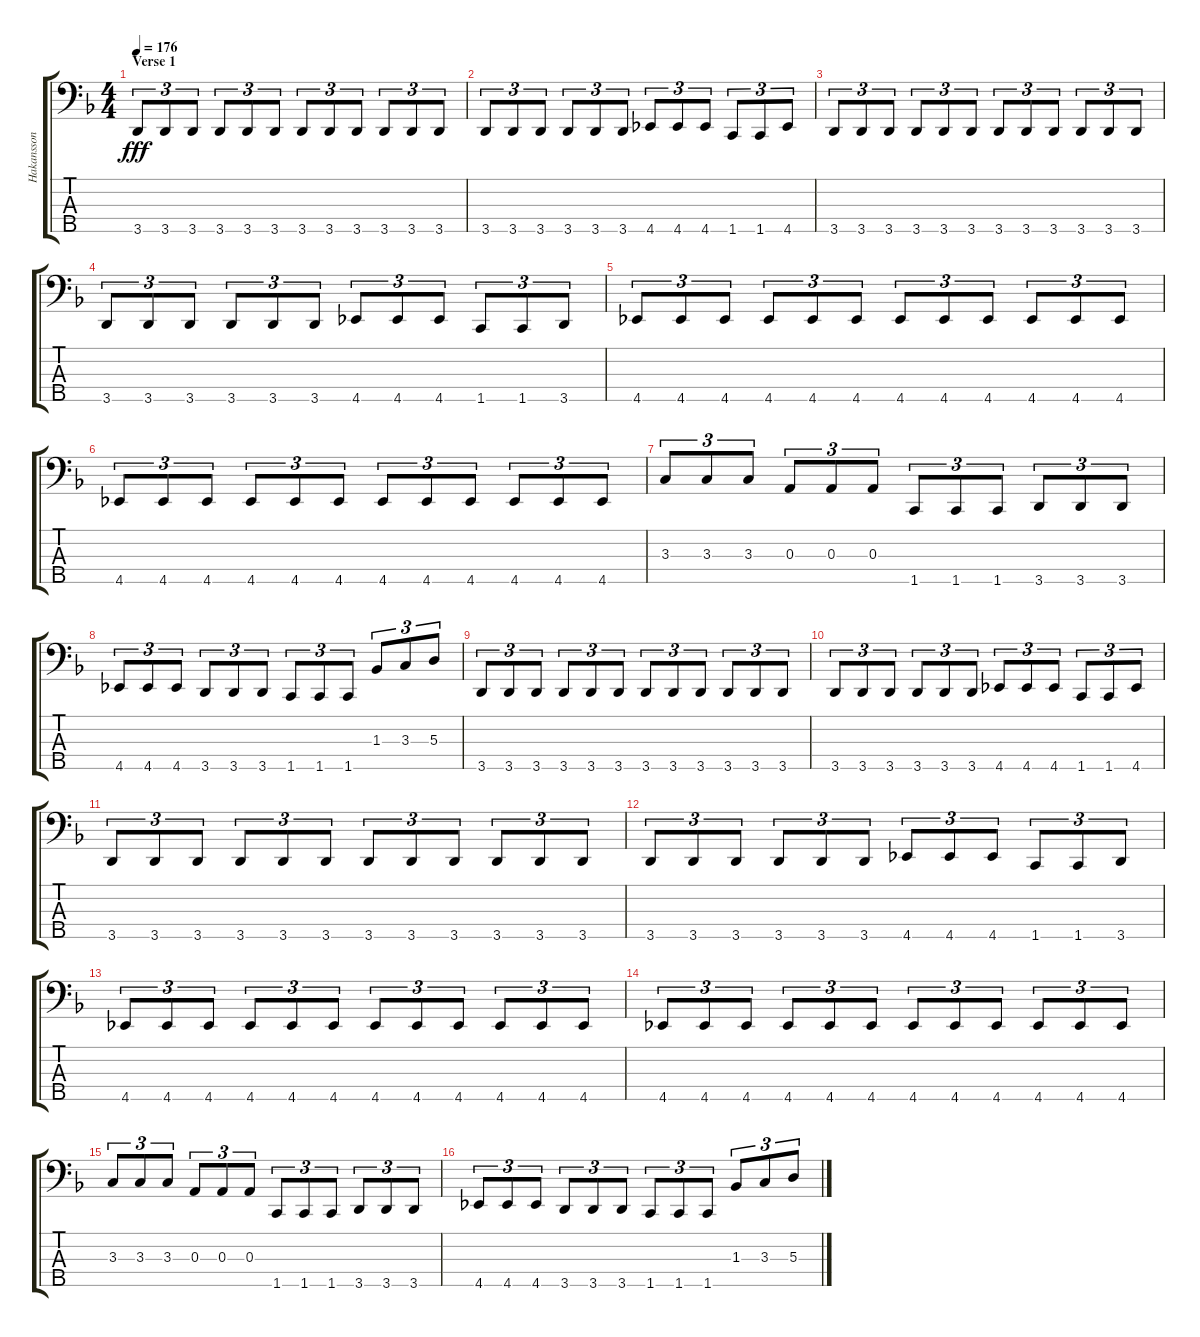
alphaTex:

\track ("Hakansson" "Hakansson") {instrument electricbassfinger}
\staff {score tabs}
\tuning (G2 D2 A1 E1 B0) {hide}
\ts (4 4)
\section ("" "Verse 1")
\tempo 176
\clef f4
\ks f
3.5.8{tu (3 2) dy fff} 3.5.8{tu (3 2)} 3.5.8{tu (3 2)} 3.5.8{tu (3 2)} 3.5.8{tu (3 2)} 3.5.8{tu (3 2)} 3.5.8{tu (3 2)} 3.5.8{tu (3 2)} 3.5.8{tu (3 2)} 3.5.8{tu (3 2)} 3.5.8{tu (3 2)} 3.5.8{tu (3 2)} |
3.5.8{tu (3 2)} 3.5.8{tu (3 2)} 3.5.8{tu (3 2)} 3.5.8{tu (3 2)} 3.5.8{tu (3 2)} 3.5.8{tu (3 2)} 4.5.8{tu (3 2)} 4.5.8{tu (3 2)} 4.5.8{tu (3 2)} 1.5.8{tu (3 2)} 1.5.8{tu (3 2)} 4.5.8{tu (3 2)} |
3.5.8{tu (3 2)} 3.5.8{tu (3 2)} 3.5.8{tu (3 2)} 3.5.8{tu (3 2)} 3.5.8{tu (3 2)} 3.5.8{tu (3 2)} 3.5.8{tu (3 2)} 3.5.8{tu (3 2)} 3.5.8{tu (3 2)} 3.5.8{tu (3 2)} 3.5.8{tu (3 2)} 3.5.8{tu (3 2)} |
3.5.8{tu (3 2)} 3.5.8{tu (3 2)} 3.5.8{tu (3 2)} 3.5.8{tu (3 2)} 3.5.8{tu (3 2)} 3.5.8{tu (3 2)} 4.5.8{tu (3 2)} 4.5.8{tu (3 2)} 4.5.8{tu (3 2)} 1.5.8{tu (3 2)} 1.5.8{tu (3 2)} 3.5.8{tu (3 2)} |
4.5.8{tu (3 2)} 4.5.8{tu (3 2)} 4.5.8{tu (3 2)} 4.5.8{tu (3 2)} 4.5.8{tu (3 2)} 4.5.8{tu (3 2)} 4.5.8{tu (3 2)} 4.5.8{tu (3 2)} 4.5.8{tu (3 2)} 4.5.8{tu (3 2)} 4.5.8{tu (3 2)} 4.5.8{tu (3 2)} |
4.5.8{tu (3 2)} 4.5.8{tu (3 2)} 4.5.8{tu (3 2)} 4.5.8{tu (3 2)} 4.5.8{tu (3 2)} 4.5.8{tu (3 2)} 4.5.8{tu (3 2)} 4.5.8{tu (3 2)} 4.5.8{tu (3 2)} 4.5.8{tu (3 2)} 4.5.8{tu (3 2)} 4.5.8{tu (3 2)} |
3.3.8{tu (3 2)} 3.3.8{tu (3 2)} 3.3.8{tu (3 2)} 0.3.8{tu (3 2)} 0.3.8{tu (3 2)} 0.3.8{tu (3 2)} 1.5.8{tu (3 2)} 1.5.8{tu (3 2)} 1.5.8{tu (3 2)} 3.5.8{tu (3 2)} 3.5.8{tu (3 2)} 3.5.8{tu (3 2)} |
4.5.8{tu (3 2)} 4.5.8{tu (3 2)} 4.5.8{tu (3 2)} 3.5.8{tu (3 2)} 3.5.8{tu (3 2)} 3.5.8{tu (3 2)} 1.5.8{tu (3 2)} 1.5.8{tu (3 2)} 1.5.8{tu (3 2)} 1.3.8{tu (3 2)} 3.3.8{tu (3 2)} 5.3.8{tu (3 2)} |
3.5.8{tu (3 2)} 3.5.8{tu (3 2)} 3.5.8{tu (3 2)} 3.5.8{tu (3 2)} 3.5.8{tu (3 2)} 3.5.8{tu (3 2)} 3.5.8{tu (3 2)} 3.5.8{tu (3 2)} 3.5.8{tu (3 2)} 3.5.8{tu (3 2)} 3.5.8{tu (3 2)} 3.5.8{tu (3 2)} |
3.5.8{tu (3 2)} 3.5.8{tu (3 2)} 3.5.8{tu (3 2)} 3.5.8{tu (3 2)} 3.5.8{tu (3 2)} 3.5.8{tu (3 2)} 4.5.8{tu (3 2)} 4.5.8{tu (3 2)} 4.5.8{tu (3 2)} 1.5.8{tu (3 2)} 1.5.8{tu (3 2)} 4.5.8{tu (3 2)} |
3.5.8{tu (3 2)} 3.5.8{tu (3 2)} 3.5.8{tu (3 2)} 3.5.8{tu (3 2)} 3.5.8{tu (3 2)} 3.5.8{tu (3 2)} 3.5.8{tu (3 2)} 3.5.8{tu (3 2)} 3.5.8{tu (3 2)} 3.5.8{tu (3 2)} 3.5.8{tu (3 2)} 3.5.8{tu (3 2)} |
3.5.8{tu (3 2)} 3.5.8{tu (3 2)} 3.5.8{tu (3 2)} 3.5.8{tu (3 2)} 3.5.8{tu (3 2)} 3.5.8{tu (3 2)} 4.5.8{tu (3 2)} 4.5.8{tu (3 2)} 4.5.8{tu (3 2)} 1.5.8{tu (3 2)} 1.5.8{tu (3 2)} 3.5.8{tu (3 2)} |
4.5.8{tu (3 2)} 4.5.8{tu (3 2)} 4.5.8{tu (3 2)} 4.5.8{tu (3 2)} 4.5.8{tu (3 2)} 4.5.8{tu (3 2)} 4.5.8{tu (3 2)} 4.5.8{tu (3 2)} 4.5.8{tu (3 2)} 4.5.8{tu (3 2)} 4.5.8{tu (3 2)} 4.5.8{tu (3 2)} |
4.5.8{tu (3 2)} 4.5.8{tu (3 2)} 4.5.8{tu (3 2)} 4.5.8{tu (3 2)} 4.5.8{tu (3 2)} 4.5.8{tu (3 2)} 4.5.8{tu (3 2)} 4.5.8{tu (3 2)} 4.5.8{tu (3 2)} 4.5.8{tu (3 2)} 4.5.8{tu (3 2)} 4.5.8{tu (3 2)} |
3.3.8{tu (3 2)} 3.3.8{tu (3 2)} 3.3.8{tu (3 2)} 0.3.8{tu (3 2)} 0.3.8{tu (3 2)} 0.3.8{tu (3 2)} 1.5.8{tu (3 2)} 1.5.8{tu (3 2)} 1.5.8{tu (3 2)} 3.5.8{tu (3 2)} 3.5.8{tu (3 2)} 3.5.8{tu (3 2)} |
4.5.8{tu (3 2)} 4.5.8{tu (3 2)} 4.5.8{tu (3 2)} 3.5.8{tu (3 2)} 3.5.8{tu (3 2)} 3.5.8{tu (3 2)} 1.5.8{tu (3 2)} 1.5.8{tu (3 2)} 1.5.8{tu (3 2)} 1.3.8{tu (3 2)} 3.3.8{tu (3 2)} 5.3.8{tu (3 2)}
